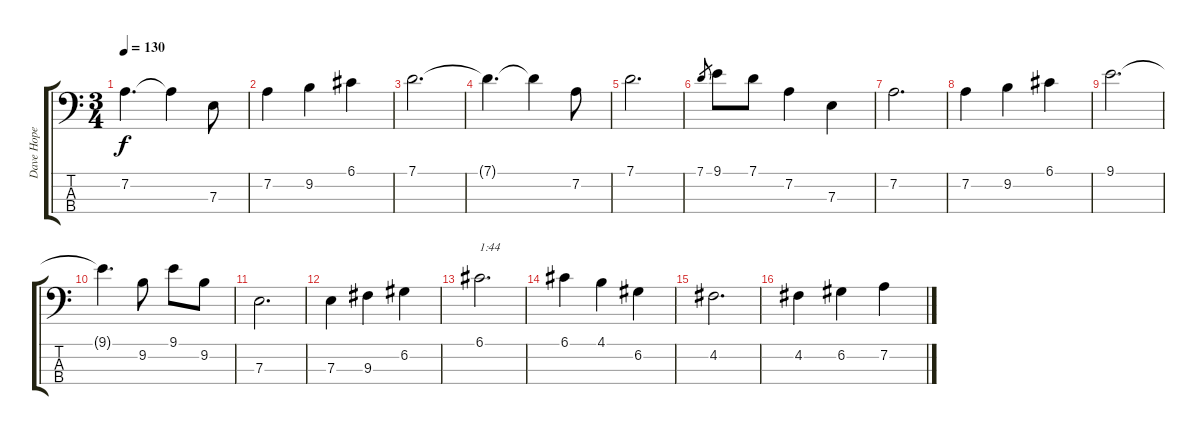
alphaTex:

\track ("Dave Hope (Bass)" "Dave Hope ") {instrument electricbasspick}
\staff {score tabs}
\tuning (G2 D2 A1 E1) {hide}
\ts (3 4)
\tempo 130
\clef f4
\ks c
7.2.4{d dy f} 7.2{t}.4 7.3.8 |
7.2.4 9.2.4 6.1.4 |
7.1.2{d} |
7.1{t}.4{d} 7.1{t}.4 7.2.8 |
7.1.2{d} |
7.1.8{gr} 9.1.8 7.1.8 7.2.4 7.3.4 |
7.2.2{d} |
7.2.4 9.2.4 6.1.4 |
9.1.2{d} |
9.1{t}.4{d} 9.2.8 9.1.8 9.2.8 |
7.3.2{d} |
7.3.4 9.3.4 6.2.4 |
6.1.2{d txt "1:44"} |
6.1.4 4.1.4 6.2.4 |
4.2.2{d} |
4.2.4 6.2.4 7.2.4
